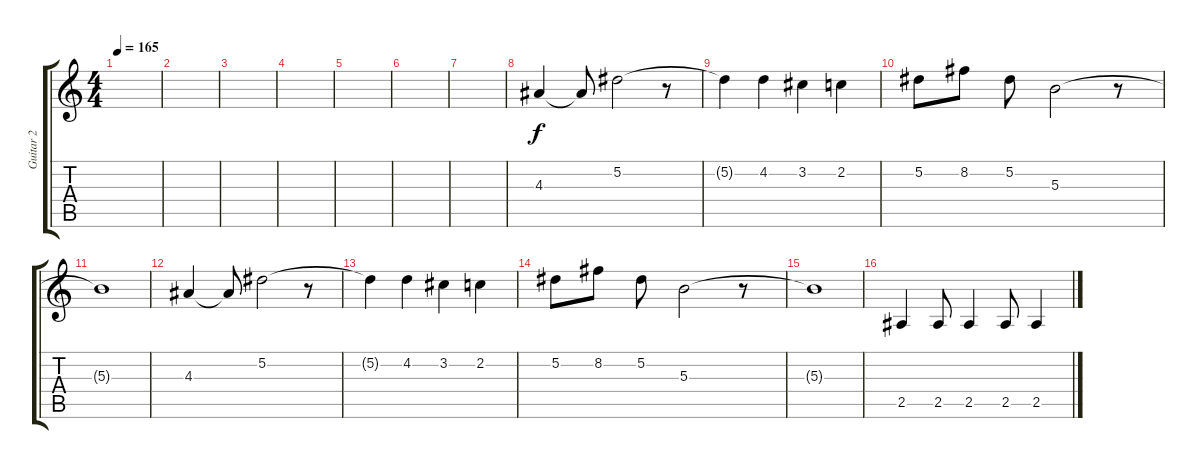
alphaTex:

\track ("Guitar 2" "Guitar 2") {instrument overdrivenguitar}
\staff {score tabs}
\tuning (Eb4 Bb3 Gb3 Db3 Ab2 Eb2) {hide}
\ts (4 4)
\tempo 165
\clef g2
\ks c
|
|
|
|
|
|
|
4.3.4 4.3{t}.8 5.2.2 r.8 |
5.2{t}.4 4.2.4 3.2.4 2.2.4 |
5.2.8 8.2.8 5.2.8 5.3.2 r.8 |
5.3{t}.1 |
4.3.4 4.3{t}.8 5.2.2 r.8 |
5.2{t}.4 4.2.4 3.2.4 2.2.4 |
5.2.8 8.2.8 5.2.8 5.3.2 r.8 |
5.3{t}.1 |
2.5.4 2.5.8 2.5.4 2.5.8 2.5.4
